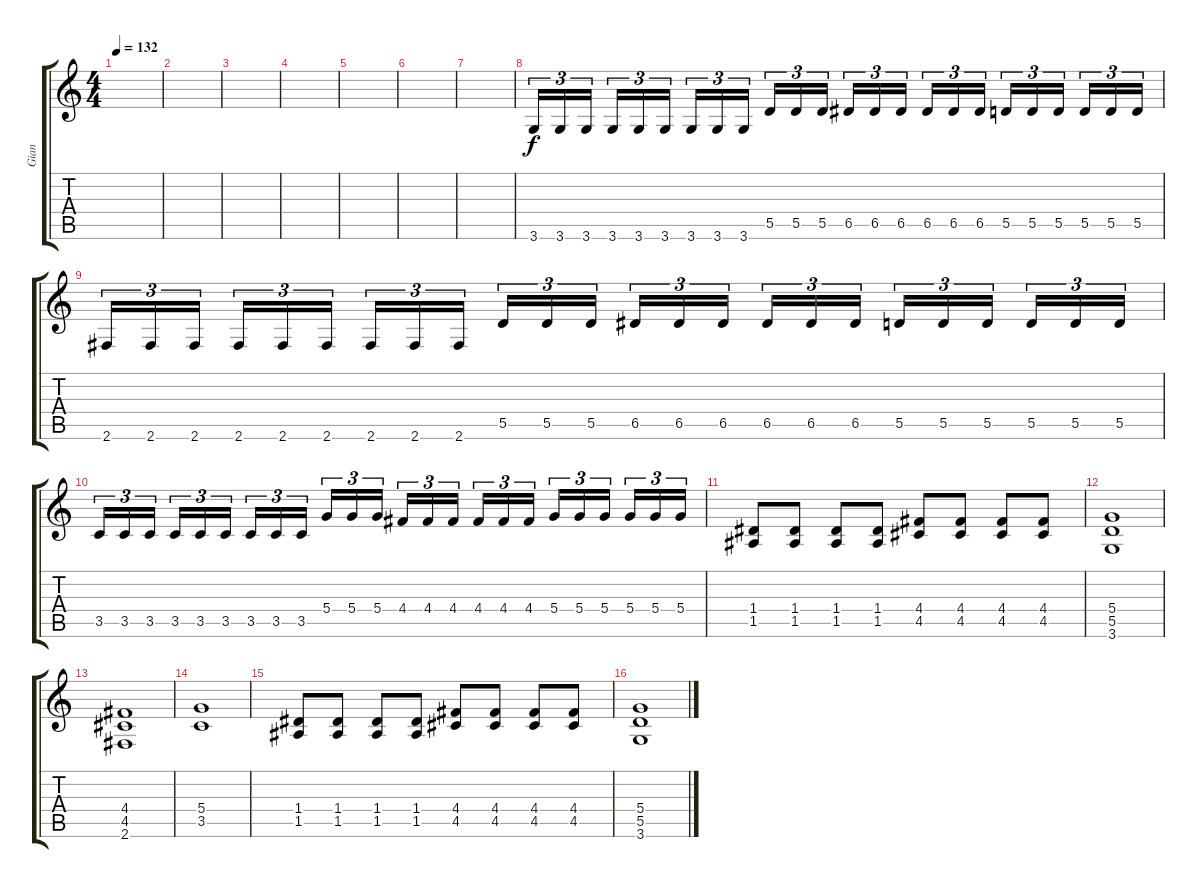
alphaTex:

\track ("Gian" "Gian") {instrument distortionguitar}
\staff {score tabs}
\tuning (E4 B3 G3 D3 A2 E2) {hide}
\ts (4 4)
\tempo 132
\clef g2
\ks c
|
|
|
|
|
|
|
3.6.16{tu (3 2)} 3.6.16{tu (3 2)} 3.6.16{tu (3 2)} 3.6.16{tu (3 2)} 3.6.16{tu (3 2)} 3.6.16{tu (3 2)} 3.6.16{tu (3 2)} 3.6.16{tu (3 2)} 3.6.16{tu (3 2)} 5.5.16{tu (3 2)} 5.5.16{tu (3 2)} 5.5.16{tu (3 2)} 6.5.16{tu (3 2)} 6.5.16{tu (3 2)} 6.5.16{tu (3 2)} 6.5.16{tu (3 2)} 6.5.16{tu (3 2)} 6.5.16{tu (3 2)} 5.5.16{tu (3 2)} 5.5.16{tu (3 2)} 5.5.16{tu (3 2)} 5.5.16{tu (3 2)} 5.5.16{tu (3 2)} 5.5.16{tu (3 2)} |
2.6.16{tu (3 2)} 2.6.16{tu (3 2)} 2.6.16{tu (3 2)} 2.6.16{tu (3 2)} 2.6.16{tu (3 2)} 2.6.16{tu (3 2)} 2.6.16{tu (3 2)} 2.6.16{tu (3 2)} 2.6.16{tu (3 2)} 5.5.16{tu (3 2)} 5.5.16{tu (3 2)} 5.5.16{tu (3 2)} 6.5.16{tu (3 2)} 6.5.16{tu (3 2)} 6.5.16{tu (3 2)} 6.5.16{tu (3 2)} 6.5.16{tu (3 2)} 6.5.16{tu (3 2)} 5.5.16{tu (3 2)} 5.5.16{tu (3 2)} 5.5.16{tu (3 2)} 5.5.16{tu (3 2)} 5.5.16{tu (3 2)} 5.5.16{tu (3 2)} |
3.5.16{tu (3 2)} 3.5.16{tu (3 2)} 3.5.16{tu (3 2)} 3.5.16{tu (3 2)} 3.5.16{tu (3 2)} 3.5.16{tu (3 2)} 3.5.16{tu (3 2)} 3.5.16{tu (3 2)} 3.5.16{tu (3 2)} 5.4.16{tu (3 2)} 5.4.16{tu (3 2)} 5.4.16{tu (3 2)} 4.4.16{tu (3 2)} 4.4.16{tu (3 2)} 4.4.16{tu (3 2)} 4.4.16{tu (3 2)} 4.4.16{tu (3 2)} 4.4.16{tu (3 2)} 5.4.16{tu (3 2)} 5.4.16{tu (3 2)} 5.4.16{tu (3 2)} 5.4.16{tu (3 2)} 5.4.16{tu (3 2)} 5.4.16{tu (3 2)} |
(1.4 1.5).8 (1.4 1.5).8 (1.4 1.5).8 (1.4 1.5).8 (4.4 4.5).8 (4.4 4.5).8 (4.4 4.5).8 (4.4 4.5).8 |
(5.4 5.5 3.6).1 |
(4.4 4.5 2.6).1 |
(5.4 3.5).1 |
(1.4 1.5).8 (1.4 1.5).8 (1.4 1.5).8 (1.4 1.5).8 (4.4 4.5).8 (4.4 4.5).8 (4.4 4.5).8 (4.4 4.5).8 |
(5.4 5.5 3.6).1
